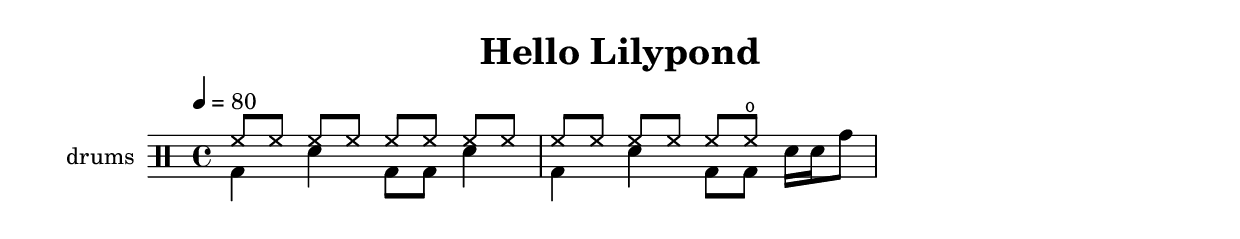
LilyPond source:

%{
Author: Marcello Romani
Title: Hello Lilypond
%}

\header{
  title = "Hello Lilypond"
}

drh = \drummode {
    hh8[ hh8] hh8[ hh8] hh8[ hh8] hh8[ hh8]
    hh8[ hh8] hh8[ hh8] hh8[ hho8]
}

drl = \drummode {
    bd4 sn4 bd8 bd8 sn4
    bd4 sn4 bd8 bd8 sn16 sn16 tomh8
}

\new DrumStaff \with { instrumentName = "drums" }
<<
  \tempo 4 = 80
  \time 4/4
  \new DrumVoice { \stemUp \drh }
  \new DrumVoice { \stemDown \drl }
>>


\version "2.22.1"  % necessary for upgrading to future LilyPond versions.
